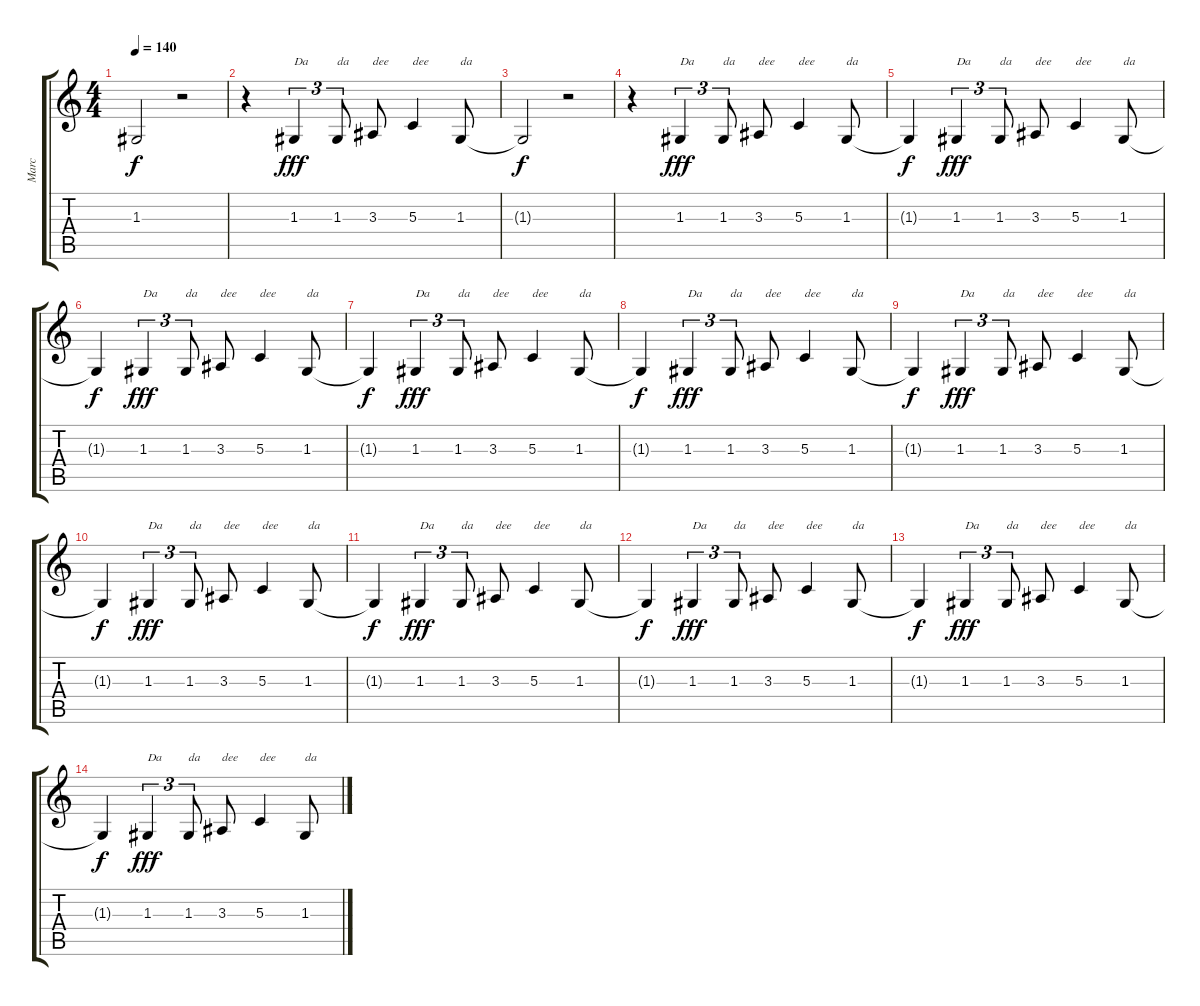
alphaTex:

\track ("Marc" "Marc") {instrument lead6voice}
\staff {score tabs}
\tuning (E4 B3 G3 D3 A2 E2) {hide}
\ts (4 4)
\tempo 140
\clef g2
\ks c
1.3{t}.2{dy f} r.2 |
r.4{instrument lead6voice} 1.3.4{tu (3 2) txt "Da" dy fff} 1.3.8{tu (3 2) txt "da"} 3.3.8{txt "dee"} 5.3.4{txt "dee"} 1.3.8{txt "da"} |
1.3{t}.2{dy f} r.2 |
r.4 1.3.4{tu (3 2) txt "Da" dy fff} 1.3.8{tu (3 2) txt "da"} 3.3.8{txt "dee"} 5.3.4{txt "dee"} 1.3.8{txt "da"} |
1.3{t}.4{dy f} 1.3.4{tu (3 2) txt "Da" dy fff} 1.3.8{tu (3 2) txt "da"} 3.3.8{txt "dee"} 5.3.4{txt "dee"} 1.3.8{txt "da"} |
1.3{t}.4{dy f} 1.3.4{tu (3 2) txt "Da" dy fff} 1.3.8{tu (3 2) txt "da"} 3.3.8{txt "dee"} 5.3.4{txt "dee"} 1.3.8{txt "da"} |
1.3{t}.4{dy f} 1.3.4{tu (3 2) txt "Da" dy fff} 1.3.8{tu (3 2) txt "da"} 3.3.8{txt "dee"} 5.3.4{txt "dee"} 1.3.8{txt "da"} |
1.3{t}.4{dy f} 1.3.4{tu (3 2) txt "Da" dy fff} 1.3.8{tu (3 2) txt "da"} 3.3.8{txt "dee"} 5.3.4{txt "dee"} 1.3.8{txt "da"} |
1.3{t}.4{dy f} 1.3.4{tu (3 2) txt "Da" dy fff} 1.3.8{tu (3 2) txt "da"} 3.3.8{txt "dee"} 5.3.4{txt "dee"} 1.3.8{txt "da"} |
1.3{t}.4{dy f} 1.3.4{tu (3 2) txt "Da" dy fff} 1.3.8{tu (3 2) txt "da"} 3.3.8{txt "dee"} 5.3.4{txt "dee"} 1.3.8{txt "da"} |
1.3{t}.4{dy f} 1.3.4{tu (3 2) txt "Da" dy fff} 1.3.8{tu (3 2) txt "da"} 3.3.8{txt "dee"} 5.3.4{txt "dee"} 1.3.8{txt "da"} |
1.3{t}.4{dy f} 1.3.4{tu (3 2) txt "Da" dy fff} 1.3.8{tu (3 2) txt "da"} 3.3.8{txt "dee"} 5.3.4{txt "dee"} 1.3.8{txt "da"} |
1.3{t}.4{dy f} 1.3.4{tu (3 2) txt "Da" dy fff} 1.3.8{tu (3 2) txt "da"} 3.3.8{txt "dee"} 5.3.4{txt "dee"} 1.3.8{txt "da"} |
1.3{t}.4{dy f} 1.3.4{tu (3 2) txt "Da" dy fff} 1.3.8{tu (3 2) txt "da"} 3.3.8{txt "dee"} 5.3.4{txt "dee"} 1.3.8{txt "da"}
